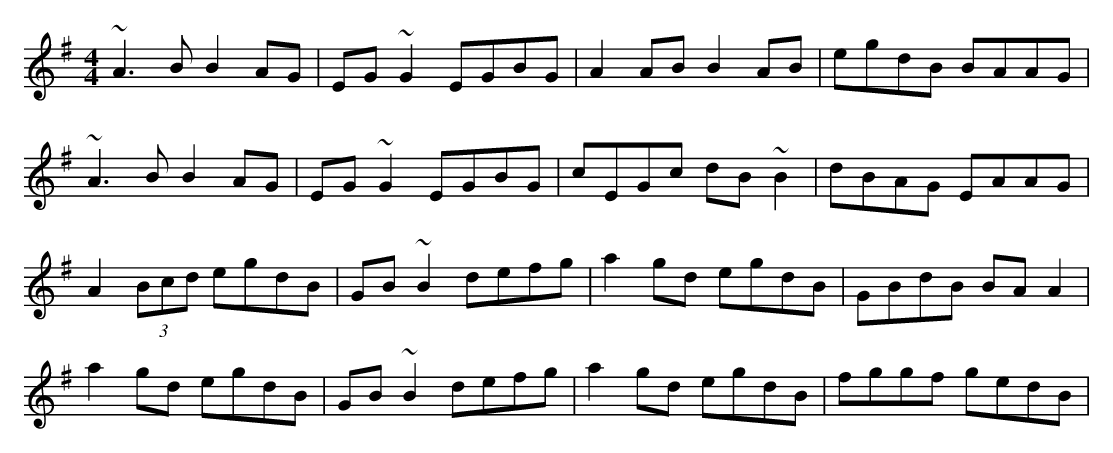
X:1
M:4/4
K:Ador
~A3B B2AG|EG~G2 EGBG|A2AB B2AB|egdB BAAG|
~A3B B2AG|EG~G2 EGBG|cEGc dB~B2|dBAG EAAG|
A2 (3Bcd egdB|GB~B2 defg|a2gd egdB|GBdB BAA2|
a2gd egdB|GB~B2 defg|a2gd egdB|fggf gedB|
